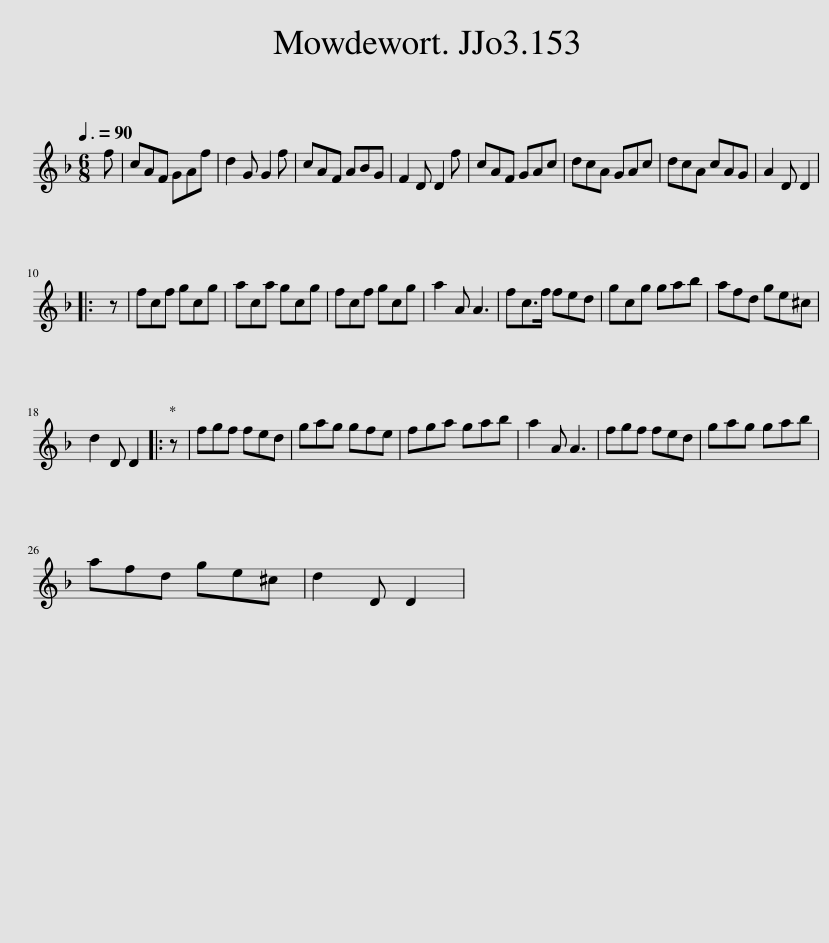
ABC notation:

X:1
L:1/8
Q:3/8=90
M:6/8
I:linebreak $
K:Dmin
V:1 treble
V:1
 f | cAF GAf | d2 G G2 f | cAF ABG | F2 D D2 f | %5
 cAF GAc | dcA GAc | dcA cAG | A2 D D2 |:$ z | %10
 fcf gcg | aca gcg | fcf gcg | a2 A A3 | fc>f fed | %15
 gcg gab | afd ge^c |$ d2 D D2 |: z | fgf fed | %20
 gag gfe | fga gab | a2 A A3 | fgf fed | gag gab |$ %25
 afd ge^c | d2 D D2 | %27
